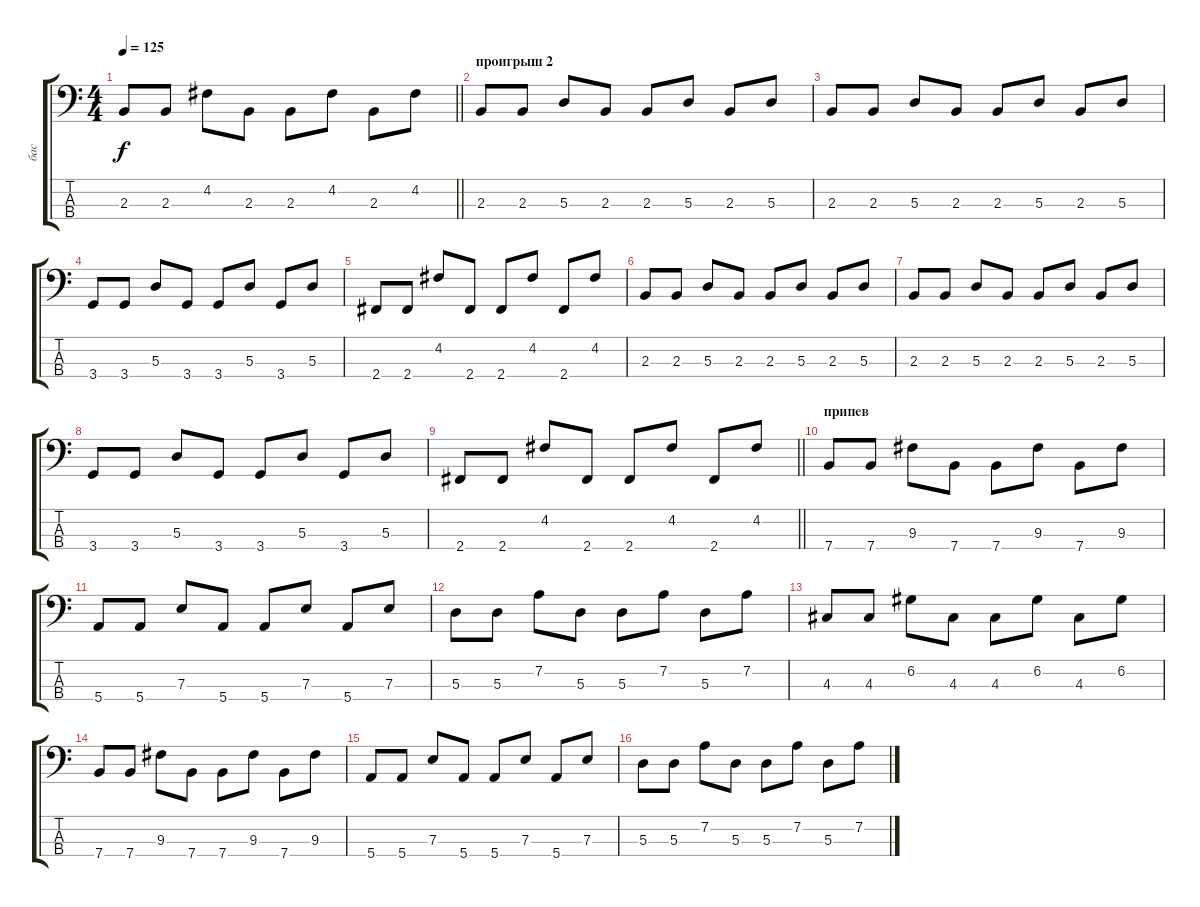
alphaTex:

\track ("бас" "бас") {instrument synthbass1}
\staff {score tabs}
\tuning (G2 D2 A1 E1) {hide}
\ts (4 4)
\tempo 125
\clef f4
\barLineRight lightlight
\ks c
2.3.8{dy f} 2.3.8 4.2.8 2.3.8 2.3.8 4.2.8 2.3.8 4.2.8 |
\section ("" "проигрыш 2")
2.3.8 2.3.8 5.3.8 2.3.8 2.3.8 5.3.8 2.3.8 5.3.8 |
2.3.8 2.3.8 5.3.8 2.3.8 2.3.8 5.3.8 2.3.8 5.3.8 |
3.4.8 3.4.8 5.3.8 3.4.8 3.4.8 5.3.8 3.4.8 5.3.8 |
2.4.8 2.4.8 4.2.8 2.4.8 2.4.8 4.2.8 2.4.8 4.2.8 |
2.3.8 2.3.8 5.3.8 2.3.8 2.3.8 5.3.8 2.3.8 5.3.8 |
2.3.8 2.3.8 5.3.8 2.3.8 2.3.8 5.3.8 2.3.8 5.3.8 |
3.4.8 3.4.8 5.3.8 3.4.8 3.4.8 5.3.8 3.4.8 5.3.8 |
\barLineRight lightlight
2.4.8 2.4.8 4.2.8 2.4.8 2.4.8 4.2.8 2.4.8 4.2.8 |
\section ("" "припев")
7.4.8 7.4.8 9.3.8 7.4.8 7.4.8 9.3.8 7.4.8 9.3.8 |
5.4.8 5.4.8 7.3.8 5.4.8 5.4.8 7.3.8 5.4.8 7.3.8 |
5.3.8 5.3.8 7.2.8 5.3.8 5.3.8 7.2.8 5.3.8 7.2.8 |
4.3.8 4.3.8 6.2.8 4.3.8 4.3.8 6.2.8 4.3.8 6.2.8 |
7.4.8 7.4.8 9.3.8 7.4.8 7.4.8 9.3.8 7.4.8 9.3.8 |
5.4.8 5.4.8 7.3.8 5.4.8 5.4.8 7.3.8 5.4.8 7.3.8 |
5.3.8 5.3.8 7.2.8 5.3.8 5.3.8 7.2.8 5.3.8 7.2.8
